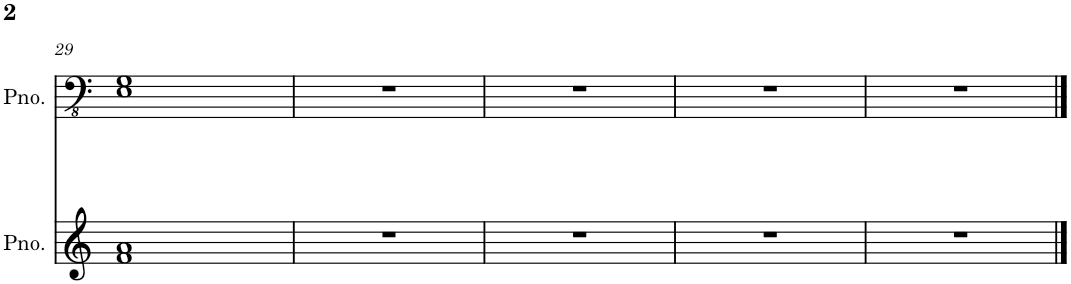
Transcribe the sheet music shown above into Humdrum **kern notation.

**kern	**kern
*part2	*part1
*staff2	*staff1
*I"Piano	*I"Piano
*I'Pno.	*I'Pno.
!!LO:PB:g=z
*clefG2	*clefFv4
*k[]	*k[]
*M4/4	*M4/4
=29	=29
1f 1a	1EE 1GG
=30	=30
1r	1r
=31	=31
1r	1r
=32	=32
1r	1r
=33	=33
1r	1r
==	==
*-	*-
